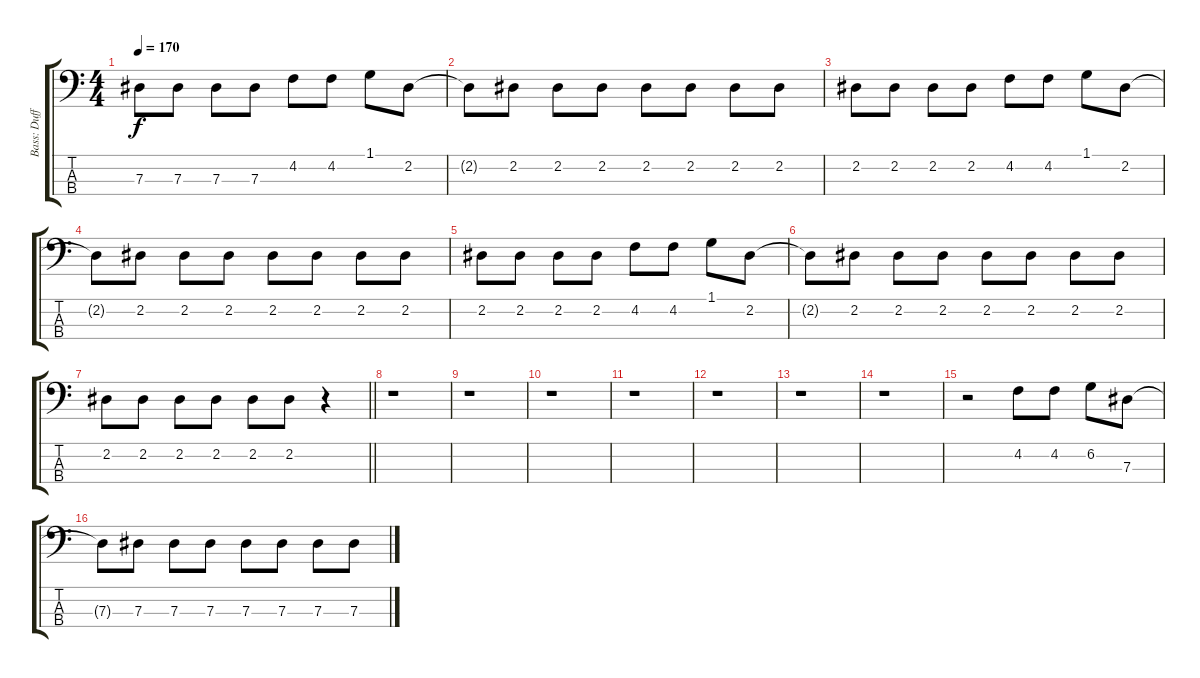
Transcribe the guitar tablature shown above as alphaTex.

\track ("Bass: Duff" "Bass: Duff") {solo instrument electricbassfinger}
\staff {score tabs}
\tuning (Gb2 Db2 Ab1 Eb1) {hide}
\ts (4 4)
\tempo 170
\clef f4
\ks c
7.3.8{dy f} 7.3.8 7.3.8 7.3.8 4.2.8 4.2.8 1.1.8 2.2.8 |
2.2{t}.8 2.2.8 2.2.8 2.2.8 2.2.8 2.2.8 2.2.8 2.2.8 |
2.2.8 2.2.8 2.2.8 2.2.8 4.2.8 4.2.8 1.1.8 2.2.8 |
2.2{t}.8 2.2.8 2.2.8 2.2.8 2.2.8 2.2.8 2.2.8 2.2.8 |
2.2.8 2.2.8 2.2.8 2.2.8 4.2.8 4.2.8 1.1.8 2.2.8 |
2.2{t}.8 2.2.8 2.2.8 2.2.8 2.2.8 2.2.8 2.2.8 2.2.8 |
\barLineRight lightlight
2.2.8 2.2.8 2.2.8 2.2.8 2.2.8 2.2.8 r.4 |
r.1 |
r.1 |
r.1 |
r.1 |
r.1 |
r.1 |
r.1 |
r.2 4.2.8 4.2.8 6.2.8 7.3.8 |
7.3{t}.8 7.3.8 7.3.8 7.3.8 7.3.8 7.3.8 7.3.8 7.3.8
